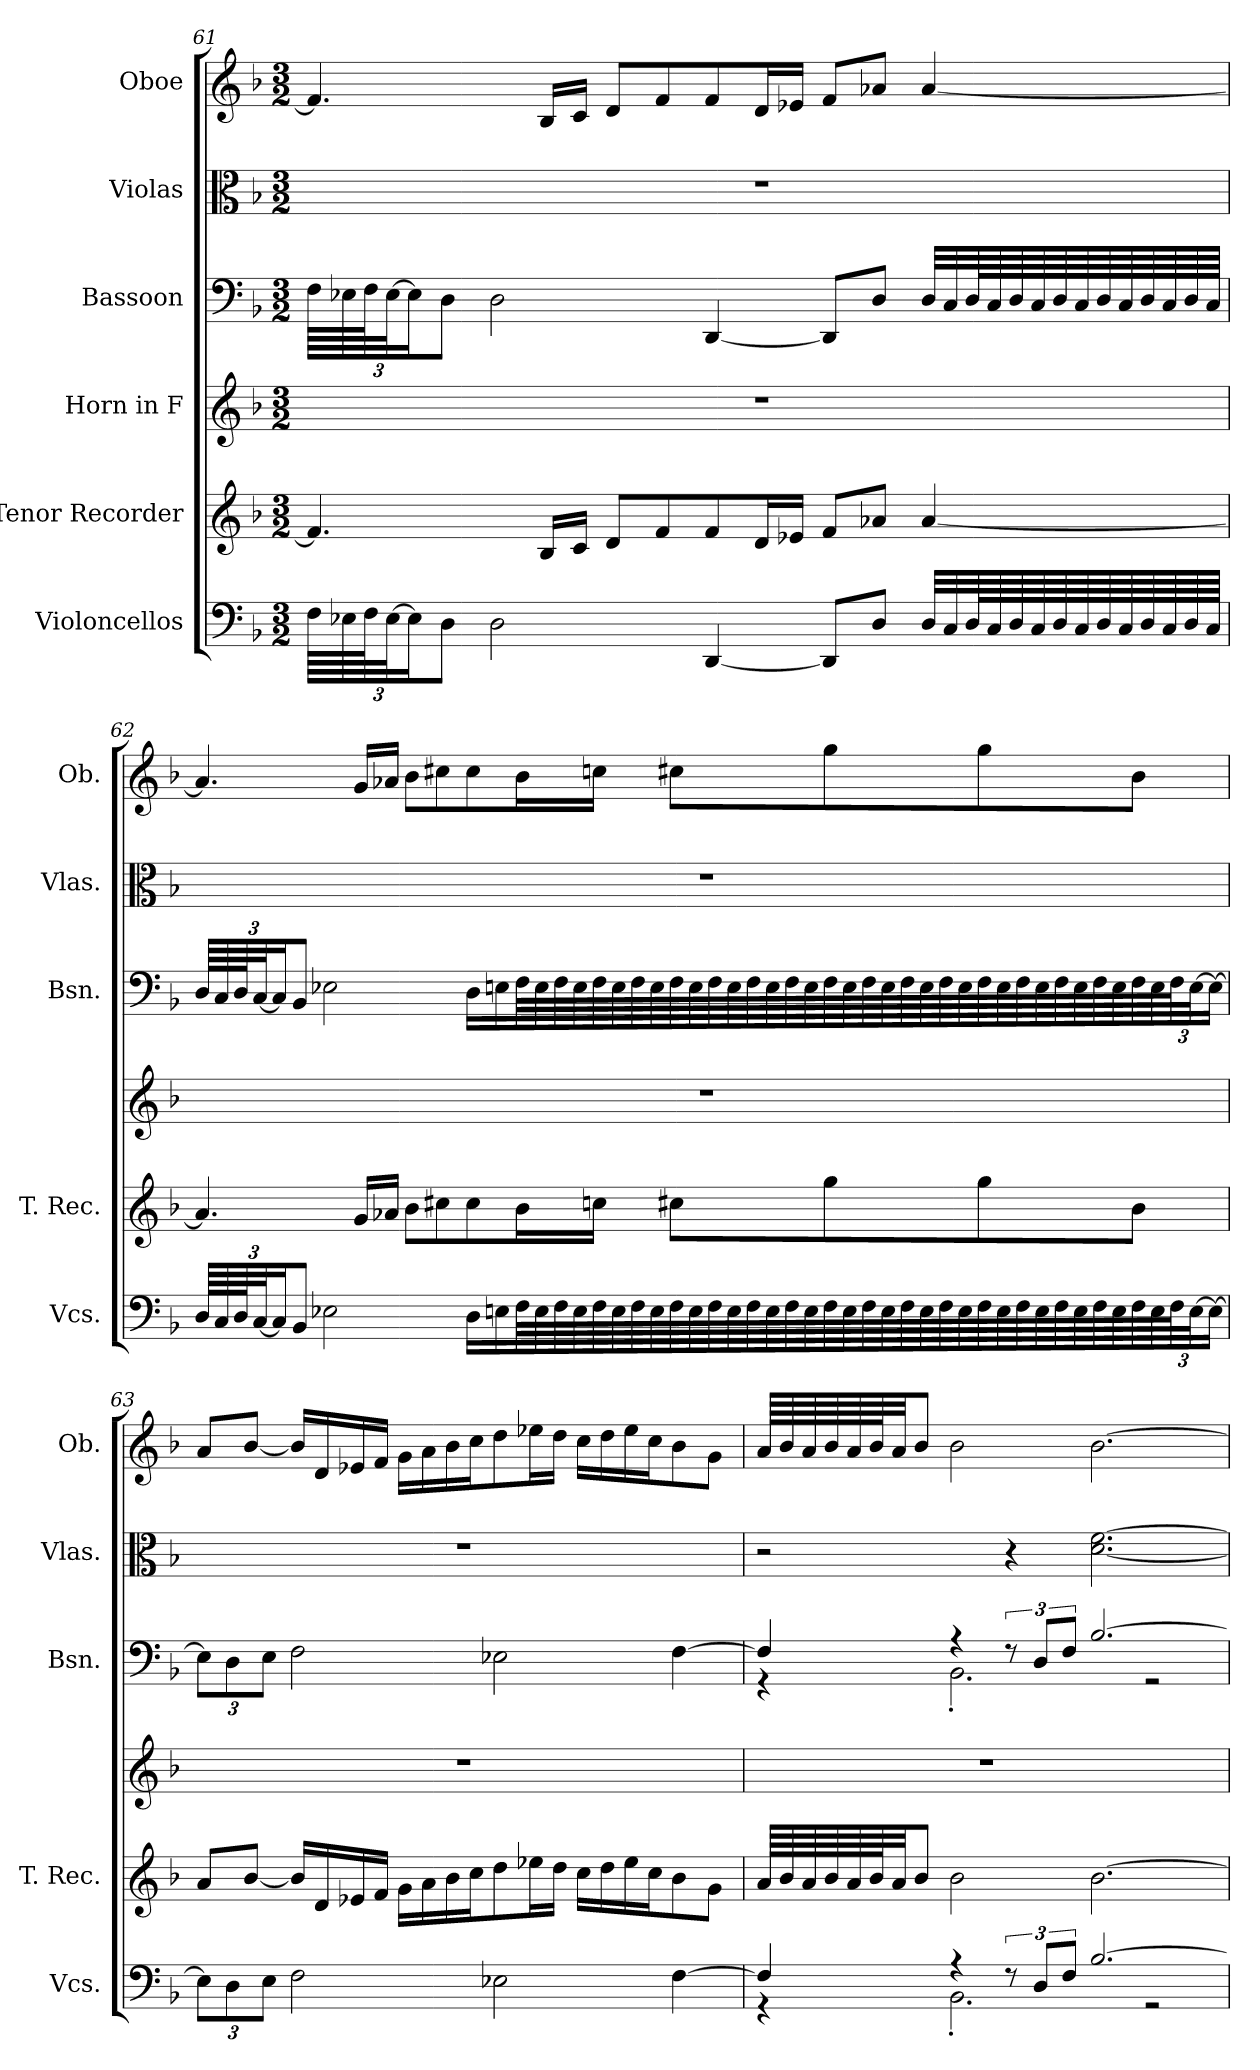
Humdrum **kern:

**kern	**kern	**kern	**kern	**kern	**kern
*part6	*part5	*part4	*part3	*part2	*part1
*staff6	*staff5	*staff4	*staff3	*staff2	*staff1
*I"Violoncellos	*I"Tenor Recorder	*I"Horn in F	*I"Bassoon	*I"Violas	*I"Oboe
*I'Vcs.	*I'T. Rec.	*	*I'Bsn.	*I'Vlas.	*I'Ob.
!!LO:LB:g=z
*clefF4	*clefG2	*clefG2	*clefF4	*clefC3	*clefG2
*	*	*ITrd4c7	*	*	*
*k[b-]	*k[b-]	*k[b-e-]	*k[b-]	*k[b-]	*k[b-]
*M3/2	*M3/2	*M3/2	*M3/2	*M3/2	*M3/2
=61	=61	=61	=61	=61	=61
64F\LLLL	4.f/]	1.r	64F\LLLL	1.r	4.f/]
64E-X\	.	.	64E-X\	.	.
*Xbrackettup	*	*	*Xbrackettup	*	*
96F\J	.	.	96F\J	.	.
[48E-\J	.	.	[48E-\J	.	.
16E-\J]	.	.	16E-\J]	.	.
8D\J	.	.	8D\J	.	.
2D\	.	.	2D\	.	.
.	16B-/LL	.	.	.	16B-/LL
.	16c/JJ	.	.	.	16c/JJ
.	8d/L	.	.	.	8d/L
.	8f/	.	.	.	8f/
[4DD/	8f/	.	[4DD/	.	8f/
.	16d/L	.	.	.	16d/L
.	16e-X/JJ	.	.	.	16e-X/JJ
8DD/L]	8f/L	.	8DD/L]	.	8f/L
8D/J	8a-X/J	.	8D/J	.	8a-X/J
32D/LLL	[4a-/	.	32D/LLL	.	[4a-/
32C/	.	.	32C/	.	.
64D/L	.	.	64D/L	.	.
64C/	.	.	64C/	.	.
64D/	.	.	64D/	.	.
64C/	.	.	64C/	.	.
64D/	.	.	64D/	.	.
64C/	.	.	64C/	.	.
64D/	.	.	64D/	.	.
64C/	.	.	64C/	.	.
64D/	.	.	64D/	.	.
64C/	.	.	64C/	.	.
64D/	.	.	64D/	.	.
64C/JJJJ	.	.	64C/JJJJ	.	.
!!LO:PB:g=z
=62	=62	=62	=62	=62	=62
64D/LLLL	4.a-/]	1.r	64D/LLLL	1.r	4.a-/]
64C/	.	.	64C/	.	.
96D/J	.	.	96D/J	.	.
[48C/J	.	.	[48C/J	.	.
16C/J]	.	.	16C/J]	.	.
8BB-/J	.	.	8BB-/J	.	.
2E-X\	.	.	2E-X\	.	.
.	16g/LL	.	.	.	16g/LL
.	16a-X/JJ	.	.	.	16a-X/JJ
.	8b-\L	.	.	.	8b-\L
.	8cc#X\	.	.	.	8cc#X\
16D\LL	8cc#\	.	16D\LL	.	8cc#\
16En\	.	.	16En\	.	.
64F\LL	16b-\L	.	64F\LL	.	16b-\L
64E\	.	.	64E\	.	.
64F\	.	.	64F\	.	.
64E\	.	.	64E\	.	.
64F\	16ccn\JJ	.	64F\	.	16ccn\JJ
64E\	.	.	64E\	.	.
64F\	.	.	64F\	.	.
64E\	.	.	64E\	.	.
64F\	8cc#X\L	.	64F\	.	8cc#X\L
64E\	.	.	64E\	.	.
64F\	.	.	64F\	.	.
64E\	.	.	64E\	.	.
64F\	.	.	64F\	.	.
64E\	.	.	64E\	.	.
64F\	.	.	64F\	.	.
64E\	.	.	64E\	.	.
64F\	8gg\	.	64F\	.	8gg\
64E\	.	.	64E\	.	.
64F\	.	.	64F\	.	.
64E\	.	.	64E\	.	.
64F\	.	.	64F\	.	.
64E\	.	.	64E\	.	.
64F\	.	.	64F\	.	.
64E\	.	.	64E\	.	.
64F\	8gg\	.	64F\	.	8gg\
64E\	.	.	64E\	.	.
64F\	.	.	64F\	.	.
64E\	.	.	64E\	.	.
64F\	.	.	64F\	.	.
64E\	.	.	64E\	.	.
64F\	.	.	64F\	.	.
64E\	.	.	64E\	.	.
64F\	8b-\J	.	64F\	.	8b-\J
64E\	.	.	64E\	.	.
96F\J	.	.	96F\J	.	.
[48E\J	.	.	[48E\J	.	.
16E\JJ_	.	.	16E\JJ_	.	.
!!LO:LB:g=z
=63	=63	=63	=63	=63	=63
12E\L]	8a/L	1.r	12E\L]	1.r	8a/L
12D\	.	.	12D\	.	.
.	[8b-/J	.	.	.	[8b-/J
12E\J	.	.	12E\J	.	.
2F\	16b-/LL]	.	2F\	.	16b-/LL]
.	16d/	.	.	.	16d/
.	16e-X/	.	.	.	16e-X/
.	16f/JJ	.	.	.	16f/JJ
.	16g\LL	.	.	.	16g\LL
.	16a\	.	.	.	16a\
.	16b-\	.	.	.	16b-\
.	16cc\J	.	.	.	16cc\J
2E-X\	8dd\	.	2E-X\	.	8dd\
.	16ee-X\L	.	.	.	16ee-X\L
.	16dd\JJ	.	.	.	16dd\JJ
.	16cc\LL	.	.	.	16cc\LL
.	16dd\	.	.	.	16dd\
.	16ee-\	.	.	.	16ee-\
.	16cc\J	.	.	.	16cc\J
[4F\	8b-\	.	[4F\	.	8b-\
.	8g\J	.	.	.	8g\J
=64	=64	=64	=64	=64	=64
*	*	*	*	*	*MM42
*^	*	*	*^	*	*
4F/]	4r	64a/LLLL	1.r	4F/]	4r	2r	64a/LLLL
.	.	64b-/	.	.	.	.	64b-/
.	.	64a/	.	.	.	.	64a/
.	.	64b-/	.	.	.	.	64b-/
.	.	64a/	.	.	.	.	64a/
.	.	64b-/J	.	.	.	.	64b-/J
.	.	32a/JJ	.	.	.	.	32a/JJ
.	.	8b-/J	.	.	.	.	8b-/J
4r	2.BB-'\	2b-\	.	4r	2.BB-'\	.	2b-\
*brackettup	*	*	*	*brackettup	*	*	*
12r	.	.	.	12r	.	4r	.
12D/L	.	.	.	12D/L	.	.	.
12F/J	.	.	.	12F/J	.	.	.
[2.B-/	.	[2.b-\	.	[2.B-/	.	[2.d\ [2.f\	[2.b-\
.	2r	.	.	.	2r	.	.
*v	*v	*	*	*v	*v	*	*
=	=	=	=	=	=
*-	*-	*-	*-	*-	*-
